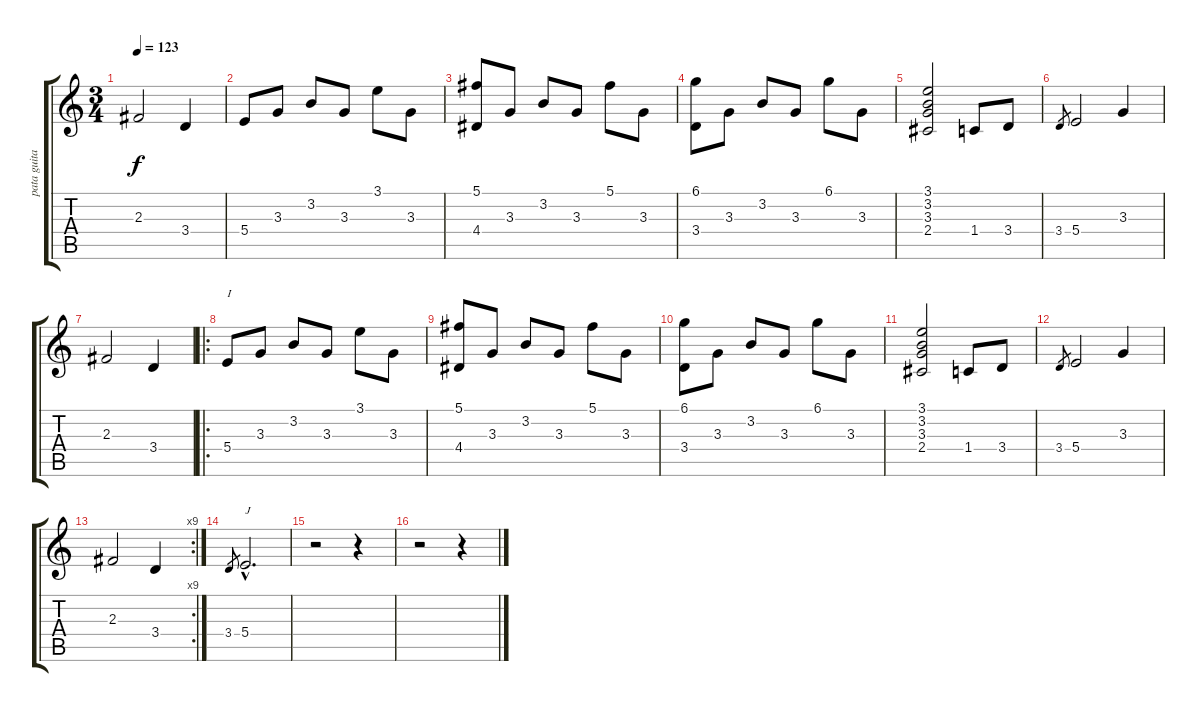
\track ("pata guitar" "pata guita") {instrument acousticguitarnylon}
\staff {score tabs}
\tuning (Db4 Ab3 E3 B2 Gb2 Db2) {hide}
\ts (3 4)
\tempo 123
\clef g2
\ks c
2.3.2{dy f} 3.4.4 |
5.4.8 3.3.8 3.2.8 3.3.8 3.1.8 3.3.8 |
(5.1 4.4).8 3.3.8 3.2.8 3.3.8 5.1.8 3.3.8 |
(6.1 3.4).8 3.3.8 3.2.8 3.3.8 6.1.8 3.3.8 |
(3.1 3.2 3.3 2.4).2 1.4.8 3.4.8 |
3.4.8{gr} 5.4.2 3.3.4 |
2.3.2 3.4.4 |
\ro
5.4.8{txt "I"} 3.3.8 3.2.8 3.3.8 3.1.8 3.3.8 |
(5.1 4.4).8 3.3.8 3.2.8 3.3.8 5.1.8 3.3.8 |
(6.1 3.4).8 3.3.8 3.2.8 3.3.8 6.1.8 3.3.8 |
(3.1 3.2 3.3 2.4).2 1.4.8 3.4.8 |
3.4.8{gr} 5.4.2 3.3.4 |
\rc 9
2.3.2 3.4.4 |
3.4.8{gr} 5.4{hac}.2{d txt "J"} |
r.2 r.4 |
r.2 r.4
